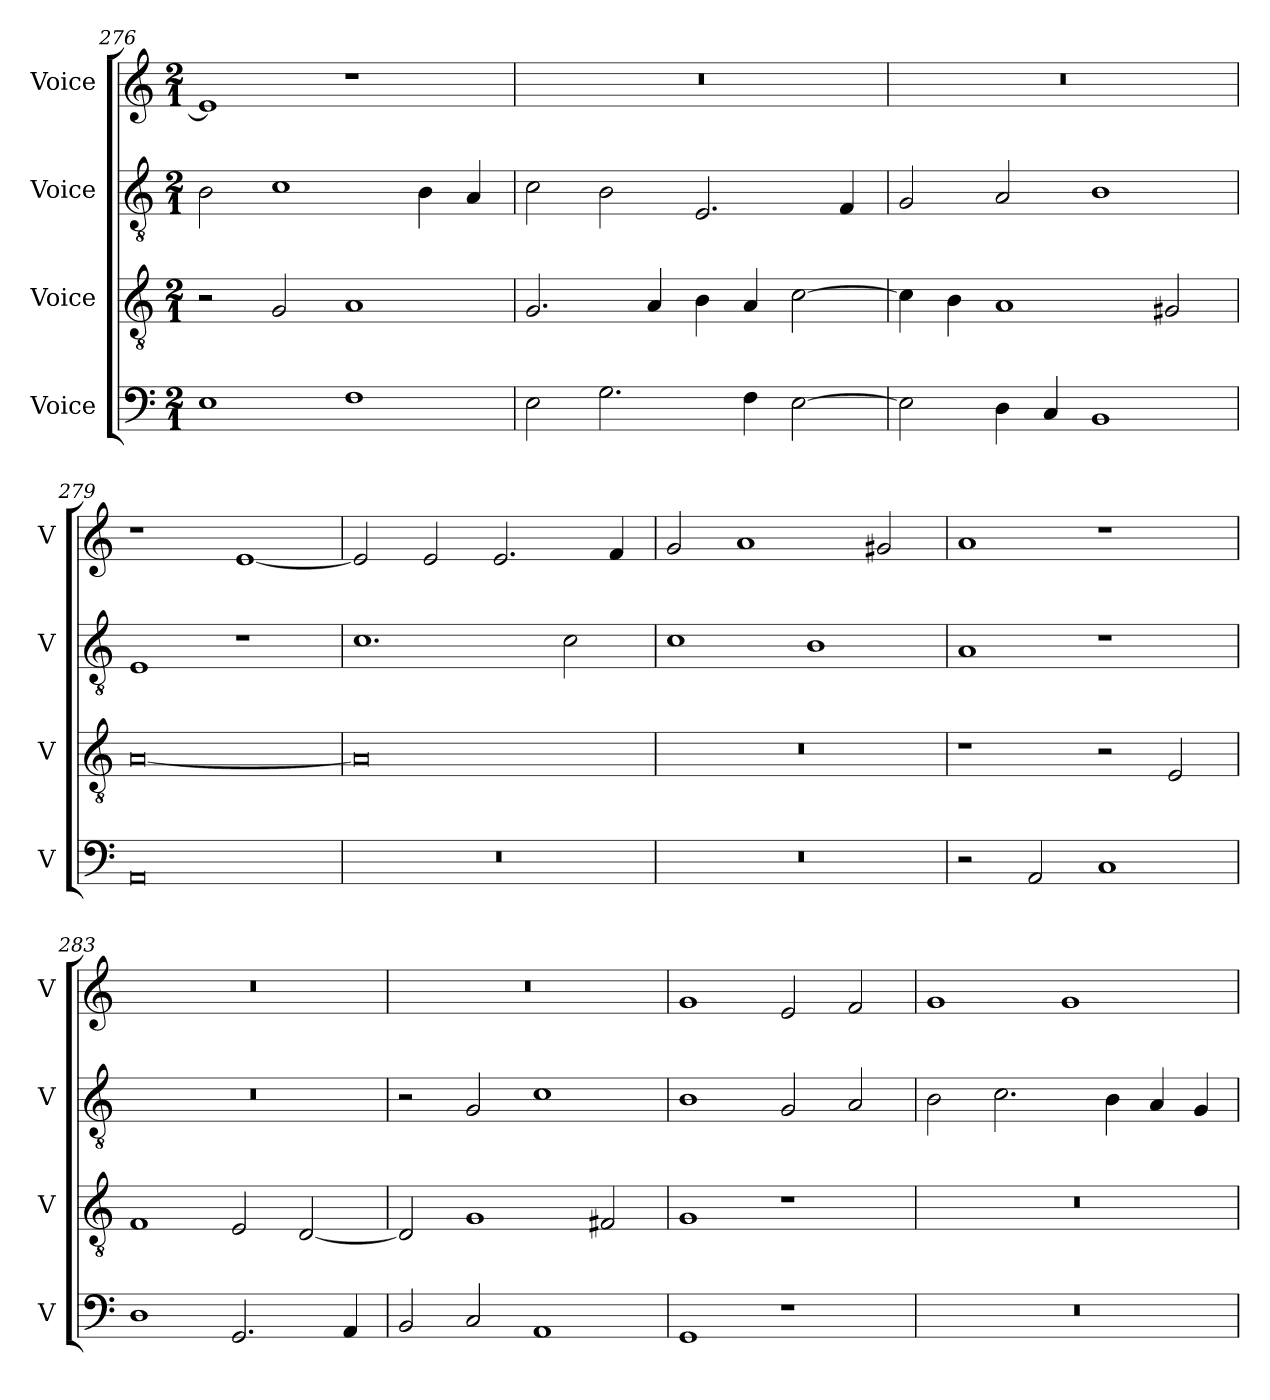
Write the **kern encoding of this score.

**kern	**kern	**kern	**kern
*part4	*part3	*part2	*part1
*staff4	*staff3	*staff2	*staff1
*I"Voice	*I"Voice	*I"Voice	*I"Voice
*I'V	*I'V	*I'V	*I'V
*clefF4	*clefGv2	*clefGv2	*clefG2
*k[]	*k[]	*k[]	*k[]
*M2/1	*M2/1	*M2/1	*M2/1
=276	=276	=276	=276
1E	2r	2B\	1e]
.	2G/	1c	.
1F	1A	.	1r
.	.	4B\	.
.	.	4A/	.
=277	=277	=277	=277
2E\	2.G/	2c\	0r
2.G\	.	2B\	.
.	4A/	.	.
.	4B\	2.E/	.
4F\	4A/	.	.
[2E\	[2c\	.	.
.	.	4F/	.
=278	=278	=278	=278
2E\]	4c\]	2G/	0r
.	4B\	.	.
4D\	1A	2A/	.
4C/	.	.	.
1BB	.	1B	.
.	2G#X/	.	.
=279	=279	=279	=279
0AA	[0A	1E	1r
.	.	1r	[1e
=280	=280	=280	=280
0r	0A]	1.c	2e/]
.	.	.	2e/
.	.	.	2.e/
.	.	2c\	.
.	.	.	4f/
=281	=281	=281	=281
0r	0r	1c	2g/
.	.	.	1a
.	.	1B	.
.	.	.	2g#X/
!!LO:LB:g=z
=282	=282	=282	=282
2r	1r	1A	1a
2AA/	.	.	.
1C	2r	1r	1r
.	2E/	.	.
=283	=283	=283	=283
1D	1F	0r	0r
2.GG/	2E/	.	.
.	[2D/	.	.
4AA/	.	.	.
=284	=284	=284	=284
2BB/	2D/]	2r	0r
2C/	1G	2G/	.
1AA	.	1c	.
.	2F#X/	.	.
=285	=285	=285	=285
1GG	1G	1B	1g
1r	1r	2G/	2e/
.	.	2A/	2f/
=286	=286	=286	=286
0r	0r	2B\	1g
.	.	2.c\	.
.	.	.	1g
.	.	4B\	.
.	.	4A/	.
.	.	4G/	.
=	=	=	=
*-	*-	*-	*-
